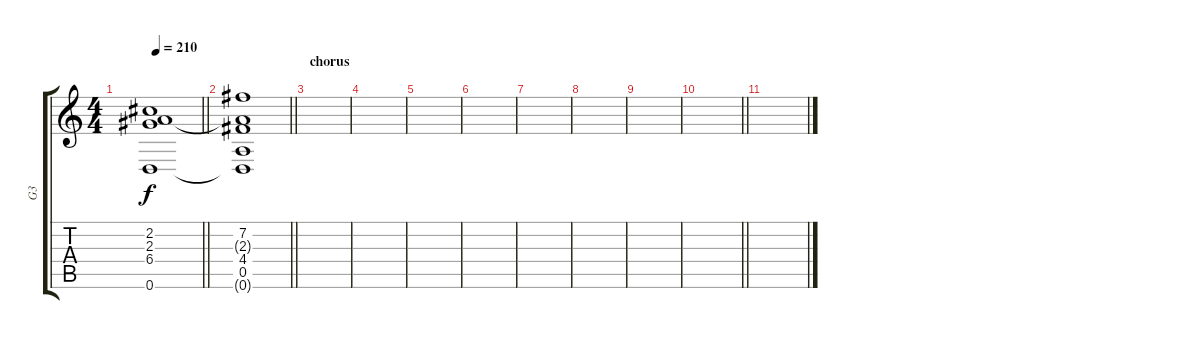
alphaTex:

\track ("G3" "G3") {instrument acousticguitarnylon}
\staff {score tabs}
\tuning (E4 B3 G3 D3 A2 D2) {hide}
\ts (4 4)
\tempo 210
\clef g2
\barLineRight lightlight
\ks c
(2.2 2.3{t} 6.4{t} 0.6{t}).1{dy f} |
\barLineRight lightlight
(7.2 2.3{t} 4.4 0.5{t} 0.6{t}).1 |
\section ("" "chorus")
|
|
|
|
|
|
|
\barLineRight lightlight
|
\section ("" "")
